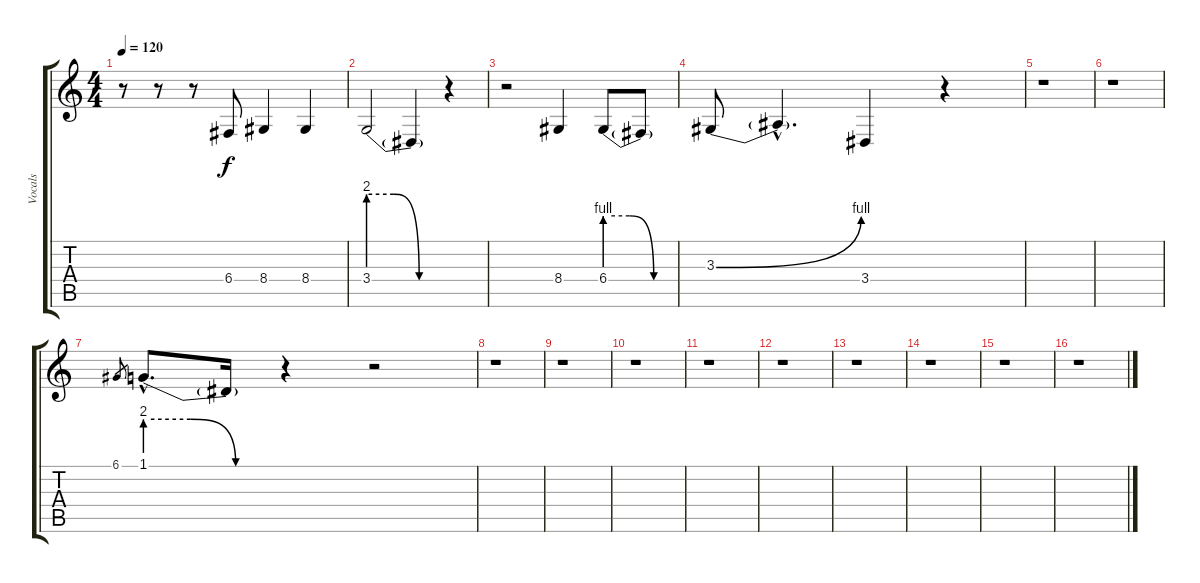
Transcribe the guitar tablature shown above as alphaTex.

\track ("Vocals" "Vocals") {instrument lead2sawtooth}
\staff {score tabs}
\tuning (D4 A3 F3 C3 G2 D2) {hide}
\ts (4 4)
\tempo 120
\clef g2
\ks c
r.8{dy f} r.8 r.8 6.4.8 8.4.4 8.4.4 |
3.4{be (custom 0 8 20 8 40 0 60 0)}.2 3.4{t}.4 r.4 |
r.2 8.4.4 6.4{be (custom 0 4 20 4 40 0 60 0)}.8 6.4{t}.8 |
3.3{be (bend 0 0 60 4)}.8 3.3{hac t}.4{d} 3.4.4 r.4 |
r.1 |
r.1 |
6.1.8{gr} 1.1{be (custom 0 8 20 8 40 0 60 0) hac}.8{d} 1.1{t}.16 r.4 r.2 |
r.1 |
r.1 |
r.1 |
r.1 |
r.1 |
r.1 |
r.1 |
r.1 |
r.1
